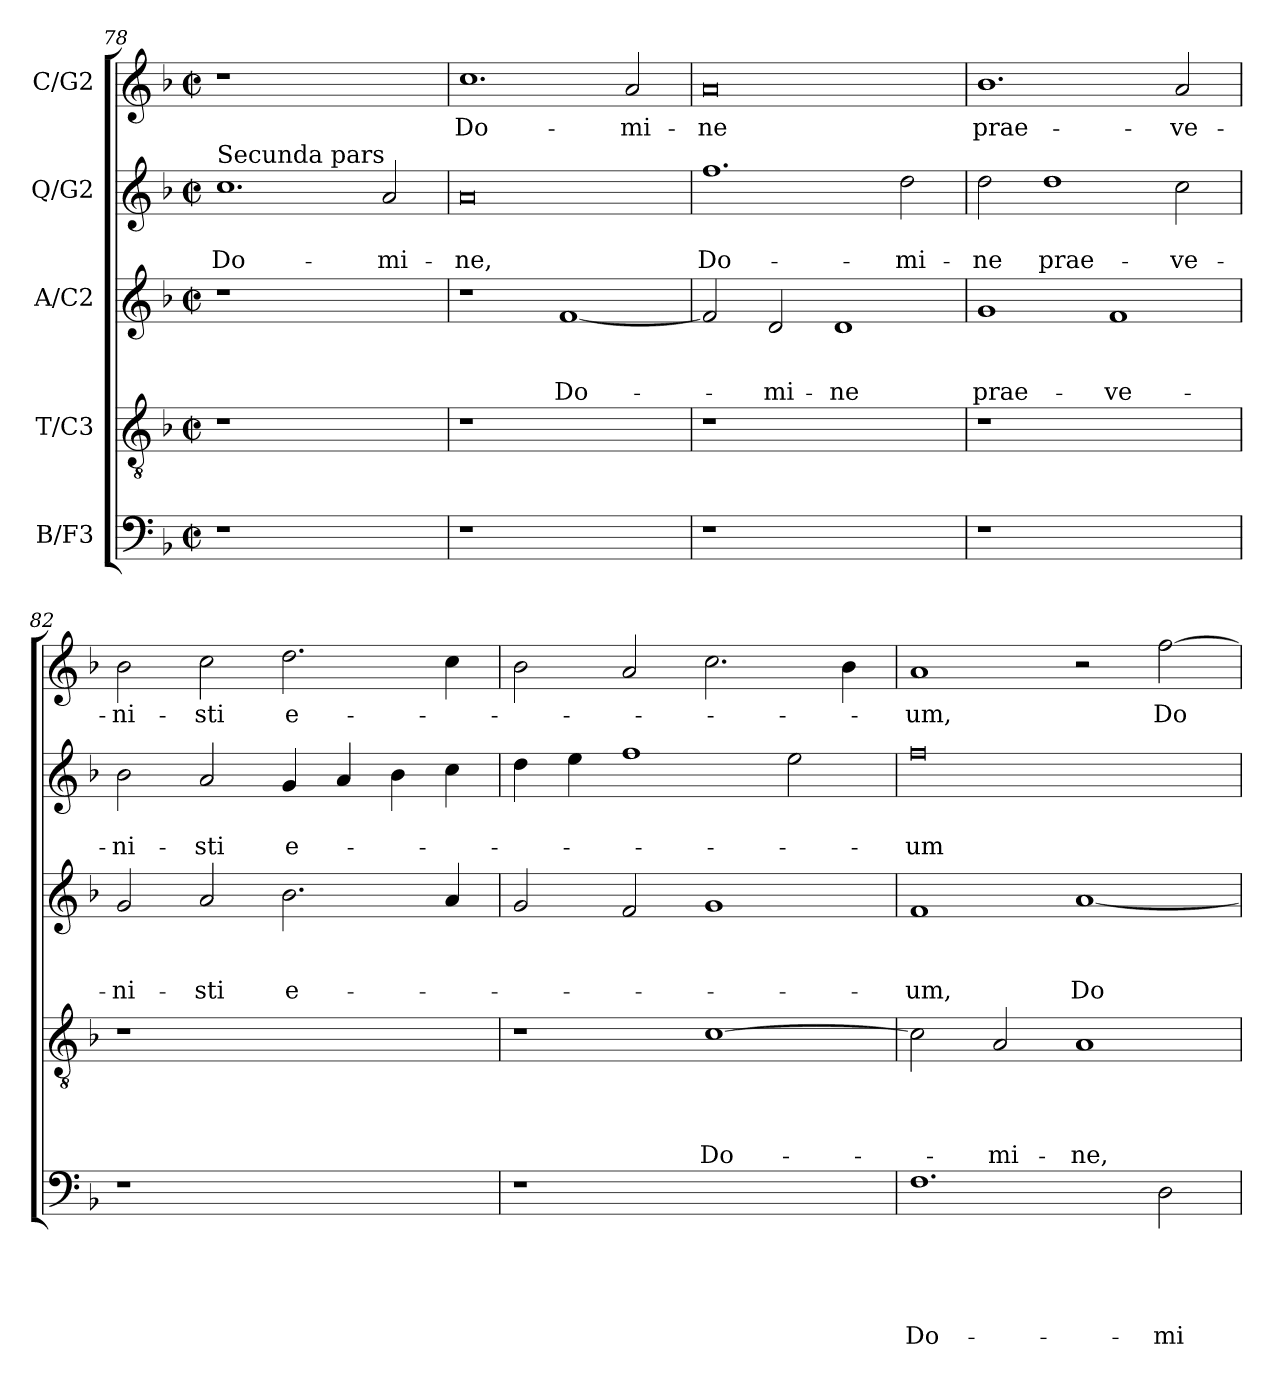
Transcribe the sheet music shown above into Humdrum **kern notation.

**kern	**text	**text	**text	**text	**text	**kern	**text	**text	**text	**text	**kern	**text	**text	**text	**kern	**text	**text	**kern	**text
*part5	*part5	*part5	*part5	*part5	*part5	*part4	*part4	*part4	*part4	*part4	*part3	*part3	*part3	*part3	*part2	*part2	*part2	*part1	*part1
*staff5	*staff5	*staff5	*staff5	*staff5	*staff5	*staff4	*staff4	*staff4	*staff4	*staff4	*staff3	*staff3	*staff3	*staff3	*staff2	*staff2	*staff2	*staff1	*staff1
*I"B/F3	*	*	*	*	*	*I"T/C3	*	*	*	*	*I"A/C2	*	*	*	*I"Q/G2	*	*	*I"C/G2	*
*clefF4	*	*	*	*	*	*clefGv2	*	*	*	*	*clefG2	*	*	*	*clefG2	*	*	*clefG2	*
*k[b-]	*	*	*	*	*	*k[b-]	*	*	*	*	*k[b-]	*	*	*	*k[b-]	*	*	*k[b-]	*
*F:	*	*	*	*	*	*F:	*	*	*	*	*F:	*	*	*	*F:	*	*	*F:	*
*M2/2	*	*	*	*	*	*M2/2	*	*	*	*	*M2/2	*	*	*	*M2/2	*	*	*M2/2	*
*met(c|)	*	*	*	*	*	*met(c|)	*	*	*	*	*met(c|)	*	*	*	*met(c|)	*	*	*met(c|)	*
=78	=78	=78	=78	=78	=78	=78	=78	=78	=78	=78	=78	=78	=78	=78	=78	=78	=78	=78	=78
!	!	!	!	!	!	!	!	!	!	!	!	!	!	!	!LO:TX:a:t=Secunda pars	!	!	!	!
!	!	!	!	!	!	!	!	!	!	!	!	!	!	!	!	!	!LO:LY:b	!	!
1r	.	.	.	.	.	1r	.	.	.	.	1r	.	.	.	1.cc	.	Do-	1r	.
1ryy	.	.	.	.	.	1ryy	.	.	.	.	1ryy	.	.	.	.	.	.	1ryy	.
!	!	!	!	!	!	!	!	!	!	!	!	!	!	!	!	!	!LO:LY:b	!	!
.	.	.	.	.	.	.	.	.	.	.	.	.	.	.	2a/	.	-mi-	.	.
=79	=79	=79	=79	=79	=79	=79	=79	=79	=79	=79	=79	=79	=79	=79	=79	=79	=79	=79	=79
!	!	!	!	!	!	!	!	!	!	!	!	!	!	!	!	!	!LO:LY:b	!	!LO:LY:b
1r	.	.	.	.	.	1r	.	.	.	.	1r	.	.	.	0a	.	-ne,	1.cc	Do-
!	!	!	!	!	!	!	!	!	!	!	!	!	!	!LO:LY:b	!	!	!	!	!
1ryy	.	.	.	.	.	1ryy	.	.	.	.	[1f	.	.	Do-	.	.	.	.	.
!	!	!	!	!	!	!	!	!	!	!	!	!	!	!	!	!	!	!	!LO:LY:b
.	.	.	.	.	.	.	.	.	.	.	.	.	.	.	.	.	.	2a/	-mi-
=80	=80	=80	=80	=80	=80	=80	=80	=80	=80	=80	=80	=80	=80	=80	=80	=80	=80	=80	=80
!	!	!	!	!	!	!	!	!	!	!	!	!	!	!	!	!	!LO:LY:b	!	!LO:LY:b
1r	.	.	.	.	.	1r	.	.	.	.	2f/]	.	.	.	1.ff	.	Do-	0a	-ne
!	!	!	!	!	!	!	!	!	!	!	!	!	!	!LO:LY:b	!	!	!	!	!
.	.	.	.	.	.	.	.	.	.	.	2d/	.	.	-mi-	.	.	.	.	.
!	!	!	!	!	!	!	!	!	!	!	!	!	!	!LO:LY:b	!	!	!	!	!
1ryy	.	.	.	.	.	1ryy	.	.	.	.	1d	.	.	-ne	.	.	.	.	.
!	!	!	!	!	!	!	!	!	!	!	!	!	!	!	!	!	!LO:LY:b	!	!
.	.	.	.	.	.	.	.	.	.	.	.	.	.	.	2dd\	.	-mi-	.	.
!!LO:PB:g=z
=81	=81	=81	=81	=81	=81	=81	=81	=81	=81	=81	=81	=81	=81	=81	=81	=81	=81	=81	=81
!	!	!	!	!	!	!	!	!	!	!	!	!	!	!LO:LY:b	!	!	!LO:LY:b	!	!LO:LY:b
1r	.	.	.	.	.	1r	.	.	.	.	1g	.	.	prae-	2dd\	.	-ne	1.b-	prae-
!	!	!	!	!	!	!	!	!	!	!	!	!	!	!	!	!	!LO:LY:b	!	!
.	.	.	.	.	.	.	.	.	.	.	.	.	.	.	1dd	.	prae-	.	.
!	!	!	!	!	!	!	!	!	!	!	!	!	!	!LO:LY:b	!	!	!	!	!
1ryy	.	.	.	.	.	1ryy	.	.	.	.	1f	.	.	-ve-	.	.	.	.	.
!	!	!	!	!	!	!	!	!	!	!	!	!	!	!	!	!	!LO:LY:b	!	!LO:LY:b
.	.	.	.	.	.	.	.	.	.	.	.	.	.	.	2cc\	.	-ve-	2a/	-ve-
=82	=82	=82	=82	=82	=82	=82	=82	=82	=82	=82	=82	=82	=82	=82	=82	=82	=82	=82	=82
!	!	!	!	!	!	!	!	!	!	!	!	!	!	!LO:LY:b	!	!	!LO:LY:b	!	!LO:LY:b
1r	.	.	.	.	.	1r	.	.	.	.	2g/	.	.	-ni-	2b-\	.	-ni-	2b-\	-ni-
!	!	!	!	!	!	!	!	!	!	!	!	!	!	!LO:LY:b	!	!	!LO:LY:b	!	!LO:LY:b
.	.	.	.	.	.	.	.	.	.	.	2a/	.	.	-sti	2a/	.	-sti	2cc\	-sti
!	!	!	!	!	!	!	!	!	!	!	!	!	!	!LO:LY:b	!	!	!LO:LY:b	!	!LO:LY:b
1ryy	.	.	.	.	.	1ryy	.	.	.	.	2.b-\	.	.	e-	4g/	.	e-	2.dd\	e-
.	.	.	.	.	.	.	.	.	.	.	.	.	.	.	4a/	.	.	.	.
.	.	.	.	.	.	.	.	.	.	.	.	.	.	.	4b-\	.	.	.	.
.	.	.	.	.	.	.	.	.	.	.	4a/	.	.	.	4cc\	.	.	4cc\	.
=83	=83	=83	=83	=83	=83	=83	=83	=83	=83	=83	=83	=83	=83	=83	=83	=83	=83	=83	=83
1r	.	.	.	.	.	1r	.	.	.	.	2g/	.	.	.	4dd\	.	.	2b-\	.
.	.	.	.	.	.	.	.	.	.	.	.	.	.	.	4ee\	.	.	.	.
.	.	.	.	.	.	.	.	.	.	.	2f/	.	.	.	1ff	.	.	2a/	.
!	!	!	!	!	!	!	!	!	!	!LO:LY:b	!	!	!	!	!	!	!	!	!
1ryy	.	.	.	.	.	[1c	.	.	.	Do-	1g	.	.	.	.	.	.	2.cc\	.
.	.	.	.	.	.	.	.	.	.	.	.	.	.	.	2ee\	.	.	.	.
.	.	.	.	.	.	.	.	.	.	.	.	.	.	.	.	.	.	4b-\	.
=84	=84	=84	=84	=84	=84	=84	=84	=84	=84	=84	=84	=84	=84	=84	=84	=84	=84	=84	=84
!	!	!	!	!	!LO:LY:b	!	!	!	!	!	!	!	!	!LO:LY:b	!	!	!LO:LY:b	!	!LO:LY:b
1.F	.	.	.	.	Do-	2c\]	.	.	.	.	1f	.	.	-um,	0ff	.	-um	1a	-um,
!	!	!	!	!	!	!	!	!	!	!LO:LY:b	!	!	!	!	!	!	!	!	!
.	.	.	.	.	.	2A/	.	.	.	-mi-	.	.	.	.	.	.	.	.	.
!	!	!	!	!	!	!	!	!	!	!LO:LY:b	!	!	!	!LO:LY:b	!	!	!	!	!
.	.	.	.	.	.	1A	.	.	.	-ne,	[1a	.	.	Do-	.	.	.	2r	.
!	!	!	!	!	!LO:LY:b	!	!	!	!	!	!	!	!	!	!	!	!	!	!LO:LY:b
2D\	.	.	.	.	-mi-	.	.	.	.	.	.	.	.	.	.	.	.	[2ff\	Do-
=	=	=	=	=	=	=	=	=	=	=	=	=	=	=	=	=	=	=	=
*-	*-	*-	*-	*-	*-	*-	*-	*-	*-	*-	*-	*-	*-	*-	*-	*-	*-	*-	*-
